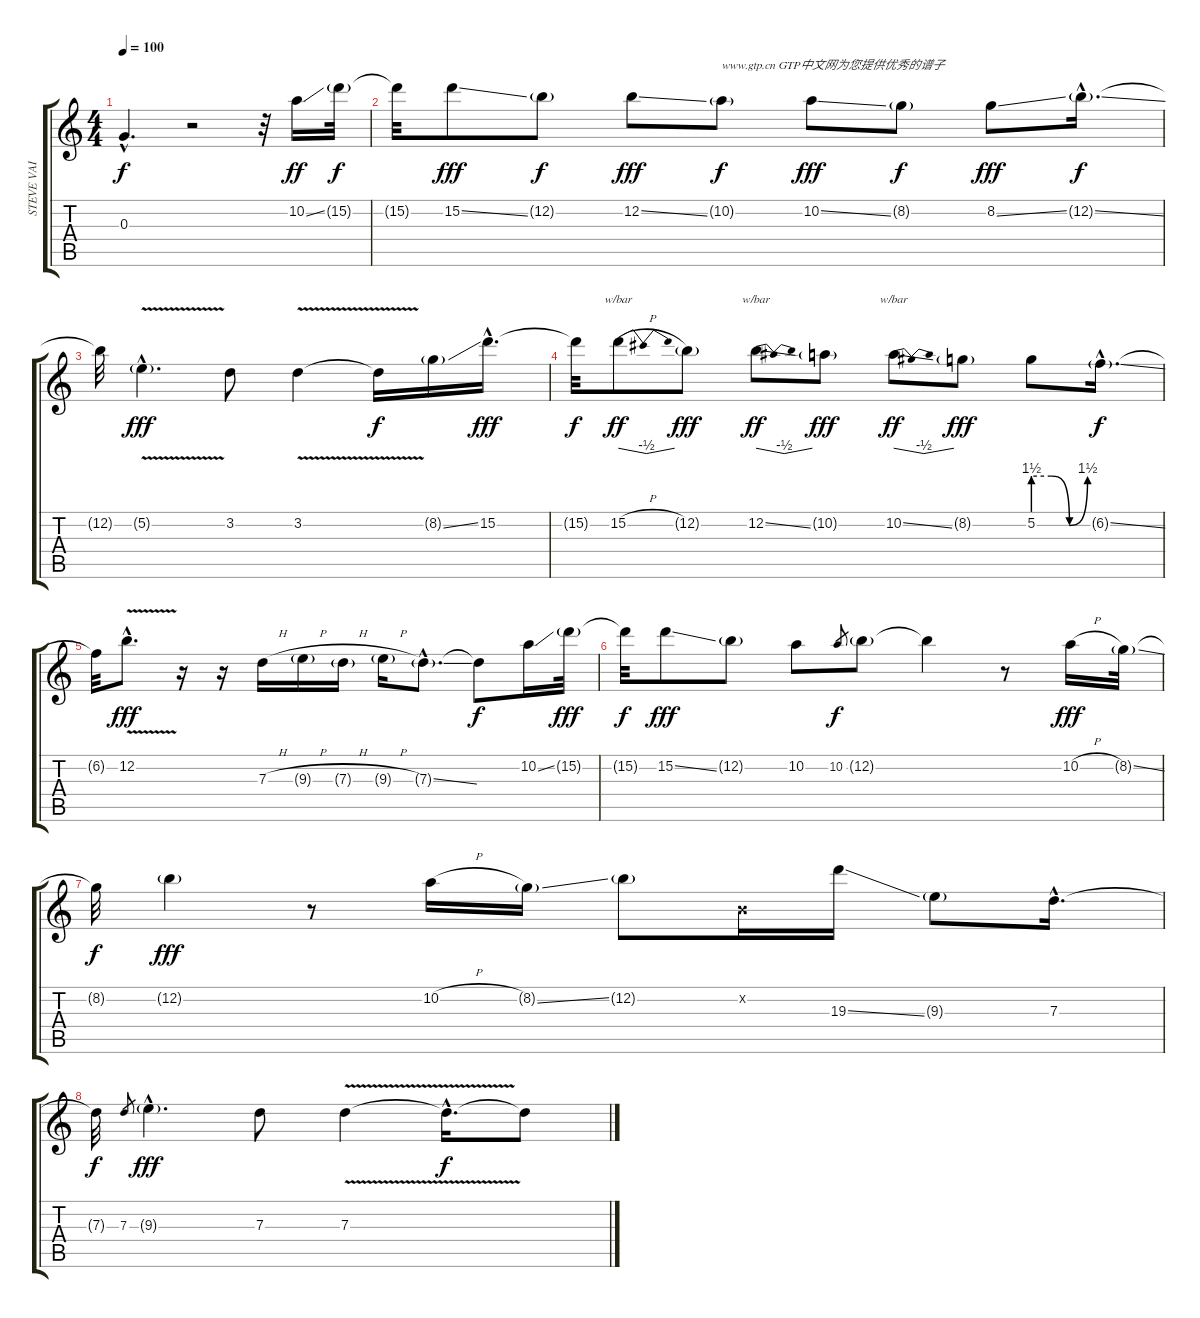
\track ("STEVE VAI (DELAY)" "STEVE VAI ") {instrument overdrivenguitar}
\staff {score tabs}
\tuning (E4 B3 G3 D3 A2 E2) {hide}
\ts (4 4)
\tempo 100
\clef g2
\ks c
0.3{hac}.4{d dy f} r.2 r.32 10.2{ss}.16{dy ff volume 11 instrument electricguitarjazz} 15.2{g}.32{dy f} |
15.2{t}.32 15.2{ss}.8{dy fff} 12.2{g}.8{dy f} 12.2{ss}.8{dy fff} 10.2{g}.8{txt "www.gtp.cn GTP中文网为您提供优秀的谱子" dy f} 10.2{ss}.8{dy fff} 8.2{g}.8{dy f} 8.2{ss}.8{dy fff} 12.2{ss g hac}.16{d dy f} |
12.2{t}.32 5.2{v g hac}.4{d dy fff} 3.2.8 3.2{v}.4 3.2{t}.16{dy f} 8.2{ss g}.16 15.2{hac}.16{d dy fff} |
15.2{t}.32{dy f} 15.2{h}.8{tbe (dip default 0 0 30 -2 60 0) dy ff} 12.2{g}.8{dy fff} 12.2{ss}.8{tbe (dip default 0 0 30 -2 60 0) dy ff} 10.2{g}.8{dy fff} 10.2{ss}.8{tbe (dip default 0 0 30 -2 60 0) dy ff} 8.2{g}.8{dy fff} 5.2{be (custom 0 6 20 6 40 0 60 6)}.8 6.2{ss g hac}.16{d dy f} |
6.2{t}.32 12.2{v hac}.8{d dy fff} r.16 r.16 7.3{h}.16 9.3{h g}.16 7.3{h g}.16 9.3{h g}.16 7.3{ss g hac}.8{d} 7.3{t}.8{dy f} 10.2{ss}.16 15.2{g}.32{dy fff} |
15.2{t}.32{dy f} 15.2{ss}.8{dy fff} 12.2{g}.8 10.2.8 10.2.8{gr dy f} 12.2{g}.8 12.2{t}.4 r.8 10.2{h}.16{dy fff} 8.2{ss g}.32 |
8.2{t}.32{dy f} 12.2{g}.4{dy fff} r.8 10.2{h}.16 8.2{ss g}.16 12.2{g}.8 0.2{x}.16 19.3{ss}.16 9.3{g}.8 7.3{hac}.16{d} |
7.3{t}.32{dy f} 7.3.8{gr} 9.3{g hac}.4{d dy fff} 7.3.8 7.3{v}.4 7.3{hac t}.16{d dy f} 7.3{t}.8
